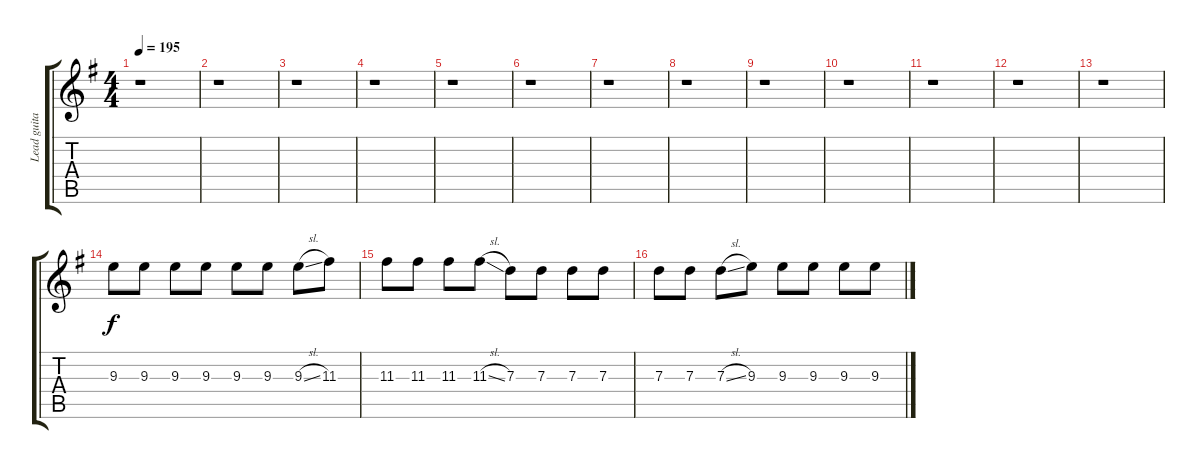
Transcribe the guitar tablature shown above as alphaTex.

\track ("Lead guitar 1" "Lead guita") {instrument distortionguitar}
\staff {score tabs}
\tuning (E4 B3 G3 D3 A2 E2) {hide}
\ts (4 4)
\tempo 195
\clef g2
\ks eminor
r.1{dy f} |
r.1 |
r.1 |
r.1 |
r.1 |
r.1 |
r.1 |
r.1 |
r.1 |
r.1 |
r.1 |
r.1 |
r.1 |
9.3.8 9.3.8 9.3.8 9.3.8 9.3.8 9.3.8 9.3{sl}.8 11.3.8 |
11.3.8 11.3.8 11.3.8 11.3{sl}.8 7.3.8 7.3.8 7.3.8 7.3.8 |
7.3.8 7.3.8 7.3{sl}.8 9.3.8 9.3.8 9.3.8 9.3.8 9.3{sl}.8
